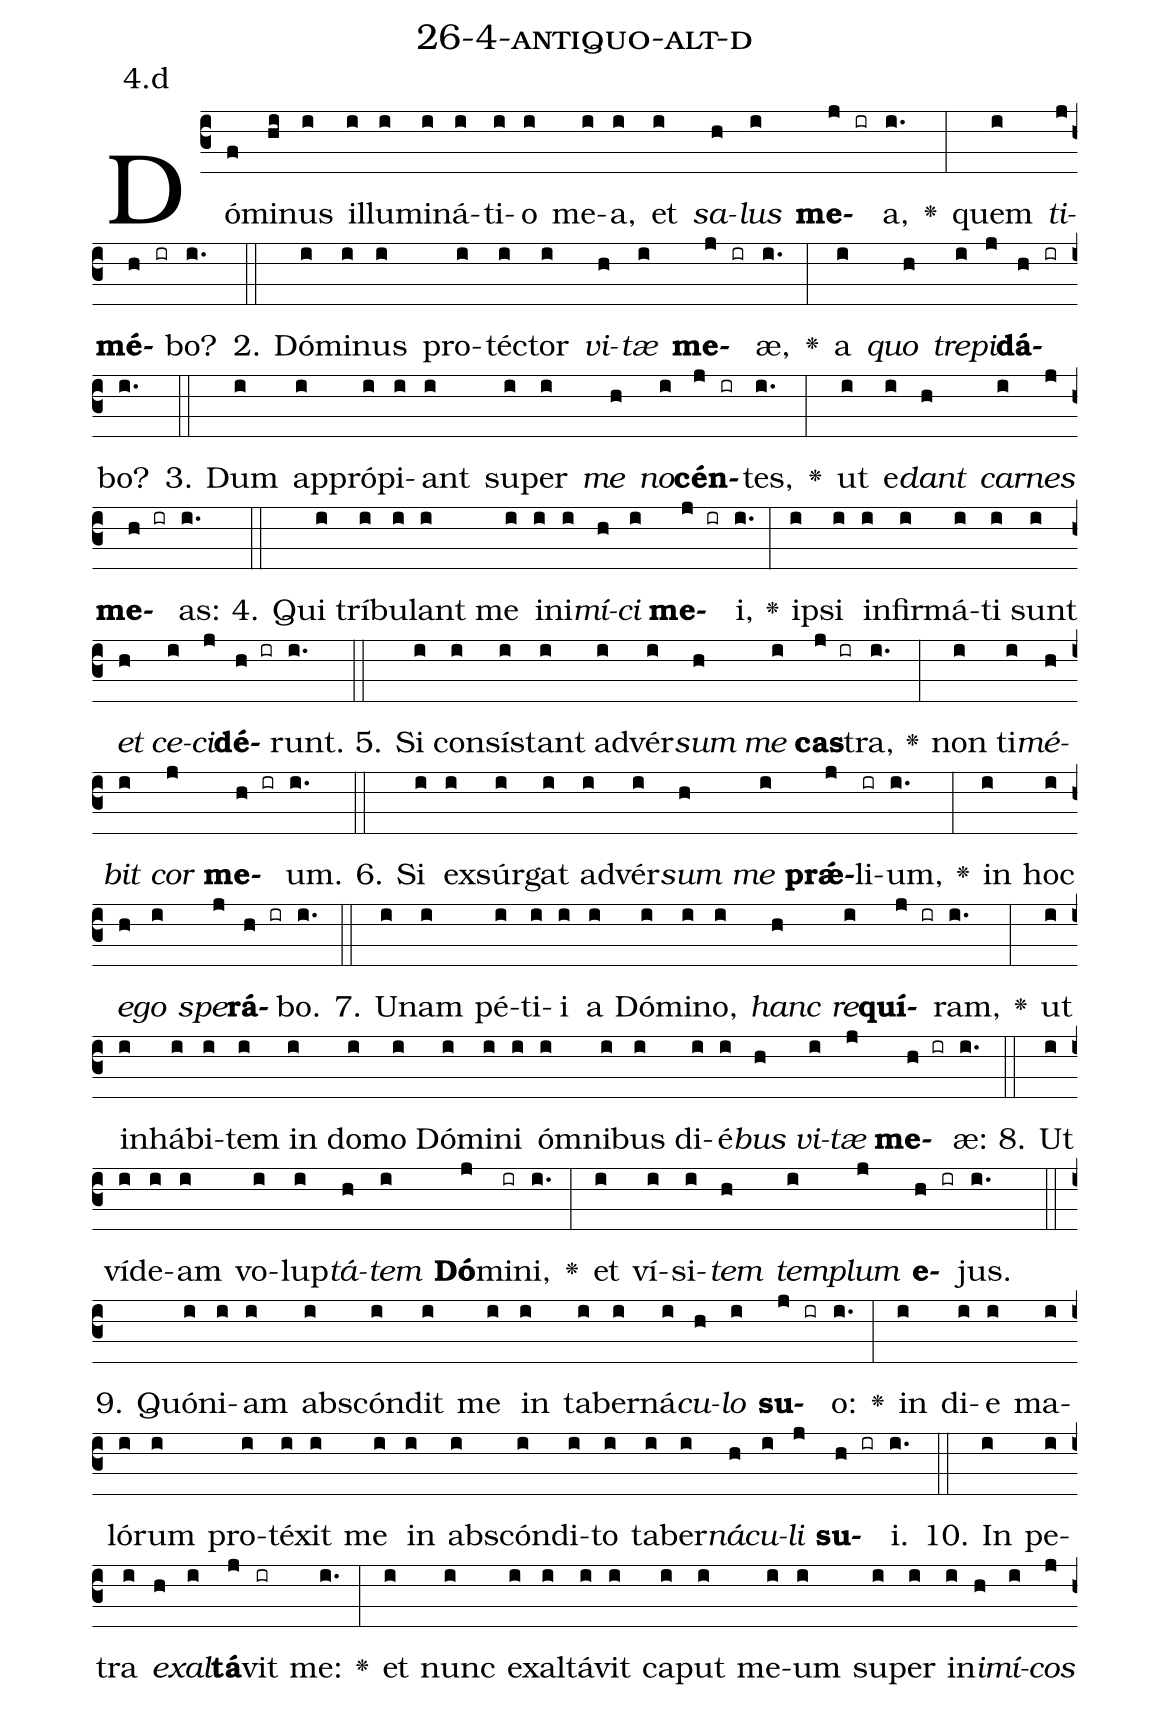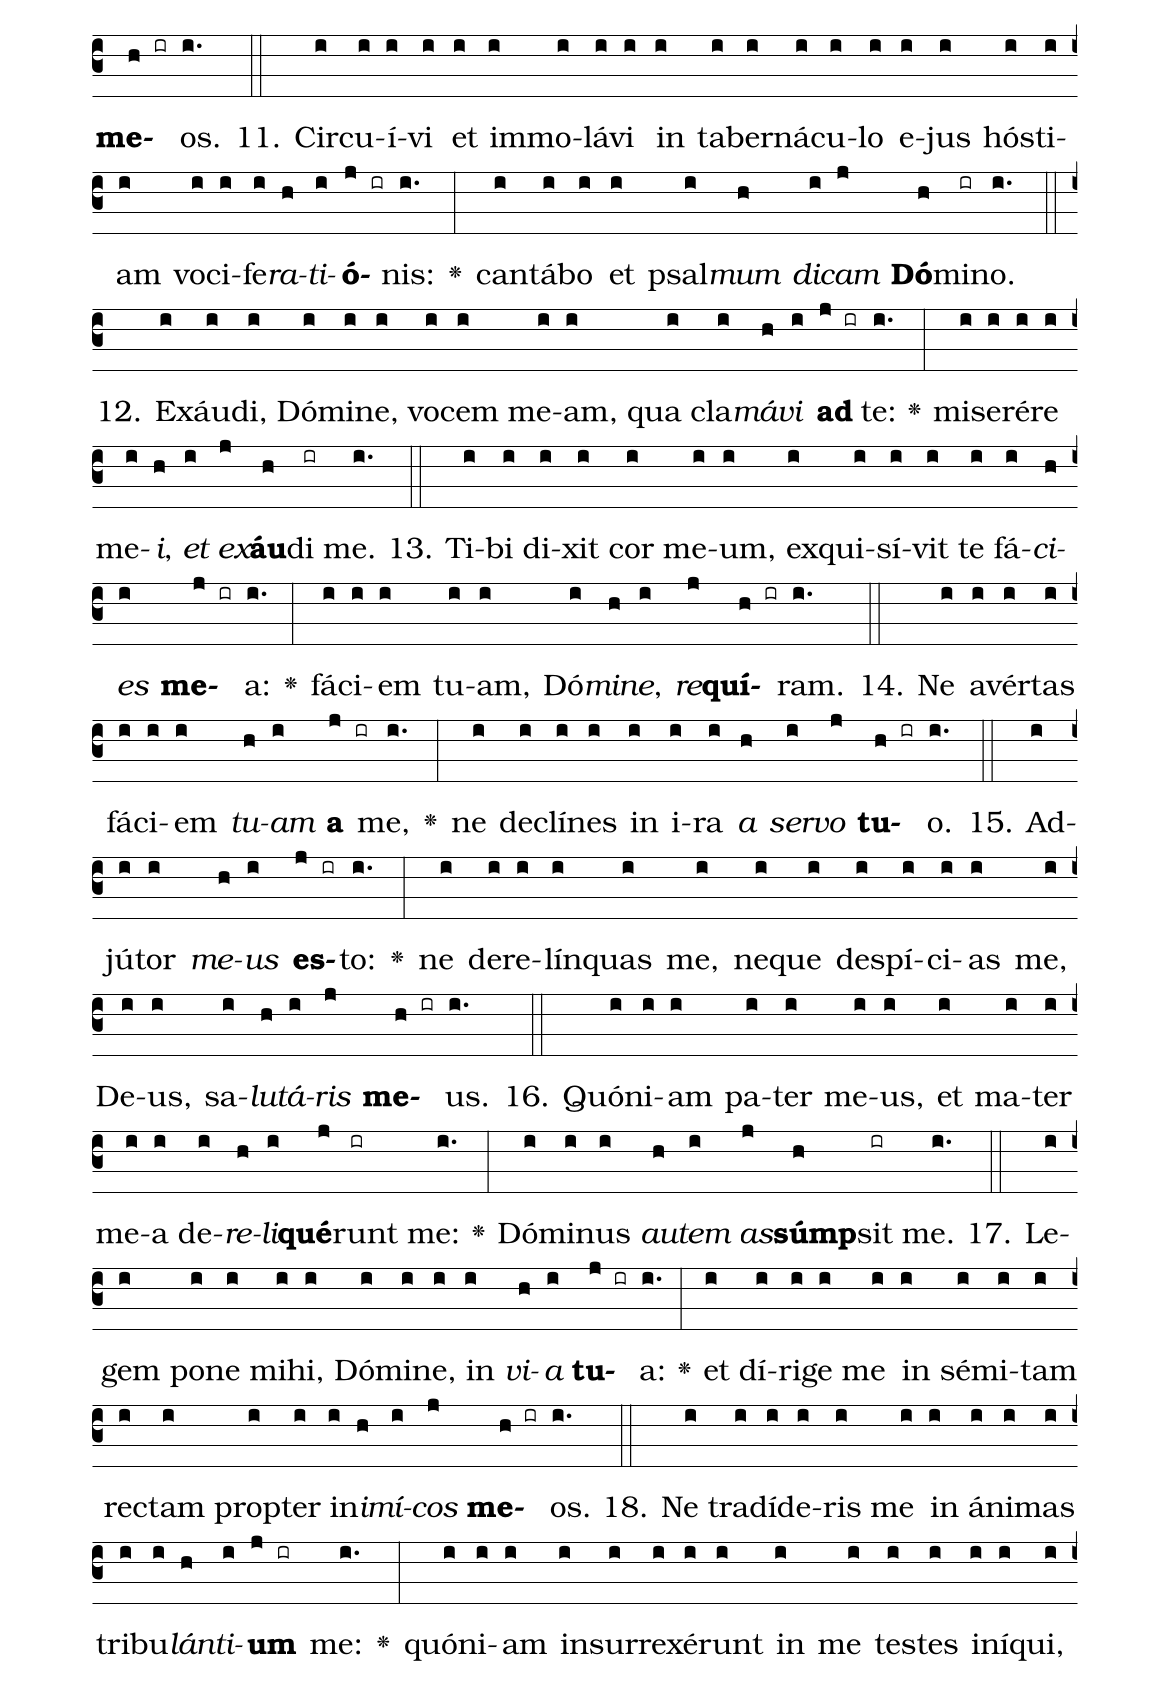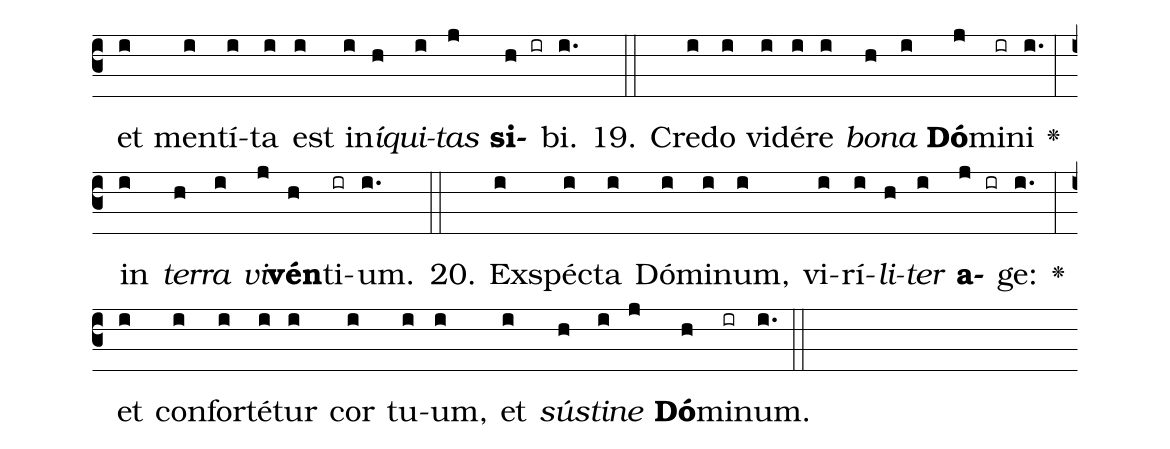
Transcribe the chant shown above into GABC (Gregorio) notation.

name: 26-4-antiquo-alt-d;
annotation: 4.d;
%%
(c3)Dó(f)mi(hi)nus(i) il(i)lu(i)mi(i)ná(i)ti(i)o(i) me(i)a,(i) et(i) <i>sa</i>(h)<i>lus</i>(i) <b>me</b>(j ir)a,(i.) <v>\greheightstar</v>(:) quem(i) <i>ti</i>(j)<b>mé</b>(h ir)bo?(i.) (::)
2. Dó(i)mi(i)nus(i) pro(i)téc(i)tor(i) <i>vi</i>(h)<i>tæ</i>(i) <b>me</b>(j ir)æ,(i.) <v>\greheightstar</v>(:) a(i) <i>quo</i>(h) <i>tre</i>(i)<i>pi</i>(j)<b>dá</b>(h ir)bo?(i.) (::)
3. Dum(i) ap(i)pró(i)pi(i)ant(i) su(i)per(i) <i>me</i>(h) <i>no</i>(i)<b>cén</b>(j ir)tes,(i.) <v>\greheightstar</v>(:) ut(i) e(i)<i>dant</i>(h) <i>car</i>(i)<i>nes</i>(j) <b>me</b>(h ir)as:(i.) (::)
4. Qui(i) trí(i)bu(i)lant(i) me(i) in(i)i(i)<i>mí</i>(h)<i>ci</i>(i) <b>me</b>(j ir)i,(i.) <v>\greheightstar</v>(:) ip(i)si(i) in(i)fir(i)má(i)ti(i) sunt(i) <i>et</i>(h) <i>ce</i>(i)<i>ci</i>(j)<b>dé</b>(h ir)runt.(i.) (::)
5. Si(i) con(i)sís(i)tant(i) ad(i)vér(i)<i>sum</i>(h) <i>me</i>(i) <b>cas</b>(j ir)tra,(i.) <v>\greheightstar</v>(:) non(i) ti(i)<i>mé</i>(h)<i>bit</i>(i) <i>cor</i>(j) <b>me</b>(h ir)um.(i.) (::)
6. Si(i) ex(i)súr(i)gat(i) ad(i)vér(i)<i>sum</i>(h) <i>me</i>(i) <b>prǽ</b>(j)li(ir)um,(i.) <v>\greheightstar</v>(:) in(i) hoc(i) <i>e</i>(h)<i>go</i>(i) <i>spe</i>(j)<b>rá</b>(h ir)bo.(i.) (::)
7. U(i)nam(i) pé(i)ti(i)i(i) a(i) Dó(i)mi(i)no,(i) <i>hanc</i>(h) <i>re</i>(i)<b>quí</b>(j ir)ram,(i.) <v>\greheightstar</v>(:) ut(i) in(i)há(i)bi(i)tem(i) in(i) do(i)mo(i) Dó(i)mi(i)ni(i) óm(i)ni(i)bus(i) di(i)é(i)<i>bus</i>(h) <i>vi</i>(i)<i>tæ</i>(j) <b>me</b>(h ir)æ:(i.) (::)
8. Ut(i) ví(i)de(i)am(i) vo(i)lup(i)<i>tá</i>(h)<i>tem</i>(i) <b>Dó</b>(j)mi(ir)ni,(i.) <v>\greheightstar</v>(:) et(i) ví(i)si(i)<i>tem</i>(h) <i>tem</i>(i)<i>plum</i>(j) <b>e</b>(h ir)jus.(i.) (::)
9. Quón(i)i(i)am(i) abs(i)cón(i)dit(i) me(i) in(i) ta(i)ber(i)ná(i)<i>cu</i>(h)<i>lo</i>(i) <b>su</b>(j ir)o:(i.) <v>\greheightstar</v>(:) in(i) di(i)e(i) ma(i)ló(i)rum(i) pro(i)té(i)xit(i) me(i) in(i) abs(i)cón(i)di(i)to(i) ta(i)ber(i)<i>ná</i>(h)<i>cu</i>(i)<i>li</i>(j) <b>su</b>(h ir)i.(i.) (::)
10. In(i) pe(i)tra(i) <i>ex</i>(h)<i>al</i>(i)<b>tá</b>(j)vit(ir) me:(i.) <v>\greheightstar</v>(:) et(i) nunc(i) ex(i)al(i)tá(i)vit(i) ca(i)put(i) me(i)um(i) su(i)per(i) in(i)<i>i</i>(h)<i>mí</i>(i)<i>cos</i>(j) <b>me</b>(h ir)os.(i.) (::)
11. Cir(i)cu(i)í(i)vi(i) et(i) im(i)mo(i)lá(i)vi(i) in(i) ta(i)ber(i)ná(i)cu(i)lo(i) e(i)jus(i) hós(i)ti(i)am(i) vo(i)ci(i)fe(i)<i>ra</i>(h)<i>ti</i>(i)<b>ó</b>(j ir)nis:(i.) <v>\greheightstar</v>(:) can(i)tá(i)bo(i) et(i) psal(i)<i>mum</i>(h) <i>di</i>(i)<i>cam</i>(j) <b>Dó</b>(h)mi(ir)no.(i.) (::)
12. Ex(i)áu(i)di,(i) Dó(i)mi(i)ne,(i) vo(i)cem(i) me(i)am,(i) qua(i) cla(i)<i>má</i>(h)<i>vi</i>(i) <b>ad</b>(j ir) te:(i.) <v>\greheightstar</v>(:) mi(i)se(i)ré(i)re(i) me(i)<i>i</i>,(h) <i>et</i>(i) <i>ex</i>(j)<b>áu</b>(h)di(ir) me.(i.) (::)
13. Ti(i)bi(i) di(i)xit(i) cor(i) me(i)um,(i) ex(i)qui(i)sí(i)vit(i) te(i) fá(i)<i>ci</i>(h)<i>es</i>(i) <b>me</b>(j ir)a:(i.) <v>\greheightstar</v>(:) fá(i)ci(i)em(i) tu(i)am,(i) Dó(i)<i>mi</i>(h)<i>ne</i>,(i) <i>re</i>(j)<b>quí</b>(h ir)ram.(i.) (::)
14. Ne(i) a(i)vér(i)tas(i) fá(i)ci(i)em(i) <i>tu</i>(h)<i>am</i>(i) <b>a</b>(j ir) me,(i.) <v>\greheightstar</v>(:) ne(i) de(i)clí(i)nes(i) in(i) i(i)ra(i) <i>a</i>(h) <i>ser</i>(i)<i>vo</i>(j) <b>tu</b>(h ir)o.(i.) (::)
15. Ad(i)jú(i)tor(i) <i>me</i>(h)<i>us</i>(i) <b>es</b>(j ir)to:(i.) <v>\greheightstar</v>(:) ne(i) de(i)re(i)lín(i)quas(i) me,(i) ne(i)que(i) de(i)spí(i)ci(i)as(i) me,(i) De(i)us,(i) sa(i)<i>lu</i>(h)<i>tá</i>(i)<i>ris</i>(j) <b>me</b>(h ir)us.(i.) (::)
16. Quón(i)i(i)am(i) pa(i)ter(i) me(i)us,(i) et(i) ma(i)ter(i) me(i)a(i) de(i)<i>re</i>(h)<i>li</i>(i)<b>qué</b>(j)runt(ir) me:(i.) <v>\greheightstar</v>(:) Dó(i)mi(i)nus(i) <i>au</i>(h)<i>tem</i>(i) <i>as</i>(j)<b>súmp</b>(h)sit(ir) me.(i.) (::)
17. Le(i)gem(i) po(i)ne(i) mi(i)hi,(i) Dó(i)mi(i)ne,(i) in(i) <i>vi</i>(h)<i>a</i>(i) <b>tu</b>(j ir)a:(i.) <v>\greheightstar</v>(:) et(i) dí(i)ri(i)ge(i) me(i) in(i) sé(i)mi(i)tam(i) rec(i)tam(i) prop(i)ter(i) in(i)<i>i</i>(h)<i>mí</i>(i)<i>cos</i>(j) <b>me</b>(h ir)os.(i.) (::)
18. Ne(i) tra(i)dí(i)de(i)ris(i) me(i) in(i) á(i)ni(i)mas(i) tri(i)bu(i)<i>lán</i>(h)<i>ti</i>(i)<b>um</b>(j ir) me:(i.) <v>\greheightstar</v>(:) quón(i)i(i)am(i) in(i)sur(i)re(i)xé(i)runt(i) in(i) me(i) tes(i)tes(i) in(i)í(i)qui,(i) et(i) men(i)tí(i)ta(i) est(i) in(i)<i>í</i>(h)<i>qui</i>(i)<i>tas</i>(j) <b>si</b>(h ir)bi.(i.) (::)
19. Cre(i)do(i) vi(i)dé(i)re(i) <i>bo</i>(h)<i>na</i>(i) <b>Dó</b>(j)mi(ir)ni(i.) <v>\greheightstar</v>(:) in(i) <i>ter</i>(h)<i>ra</i>(i) <i>vi</i>(j)<b>vén</b>(h)ti(ir)um.(i.) (::)
20. Ex(i)spéc(i)ta(i) Dó(i)mi(i)num,(i) vi(i)rí(i)<i>li</i>(h)<i>ter</i>(i) <b>a</b>(j ir)ge:(i.) <v>\greheightstar</v>(:) et(i) con(i)for(i)té(i)tur(i) cor(i) tu(i)um,(i) et(i) <i>sús</i>(h)<i>ti</i>(i)<i>ne</i>(j) <b>Dó</b>(h)mi(ir)num.(i.) (::)
